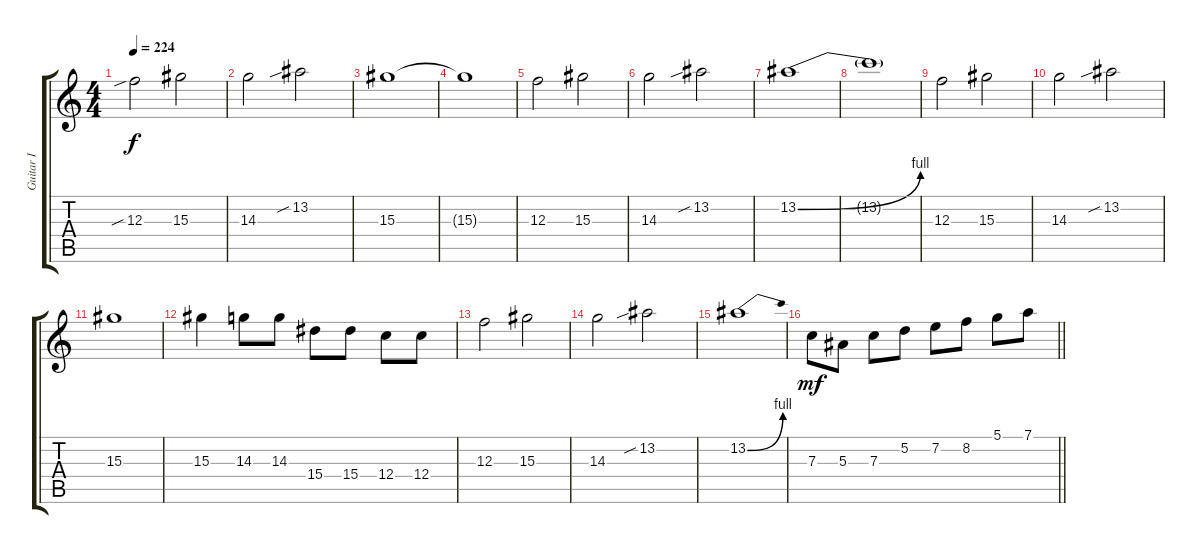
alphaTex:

\track ("Guitar I" "Guitar I") {mute instrument overdrivenguitar}
\staff {score tabs}
\tuning (D4 A3 F3 C3 G2 D2) {hide}
\ts (4 4)
\tempo 224
\clef g2
\ks c
12.3{sib}.2{dy f} 15.3.2 |
14.3.2 13.2{sib}.2 |
15.3.1 |
15.3{t}.1 |
12.3.2 15.3.2 |
14.3.2 13.2{sib}.2 |
13.2{be (bend 0 0 60 4)}.1 |
13.2{t}.1 |
12.3.2 15.3.2 |
14.3.2 13.2{sib}.2 |
15.3.1 |
15.3.4 14.3.8 14.3.8 15.4.8 15.4.8 12.4.8 12.4.8 |
12.3.2 15.3.2 |
14.3.2 13.2{sib}.2 |
13.2{be (bend 0 0 60 4)}.1 |
\barLineRight lightlight
7.3.8{dy mf} 5.3.8 7.3.8 5.2.8 7.2.8 8.2.8 5.1.8 7.1.8
